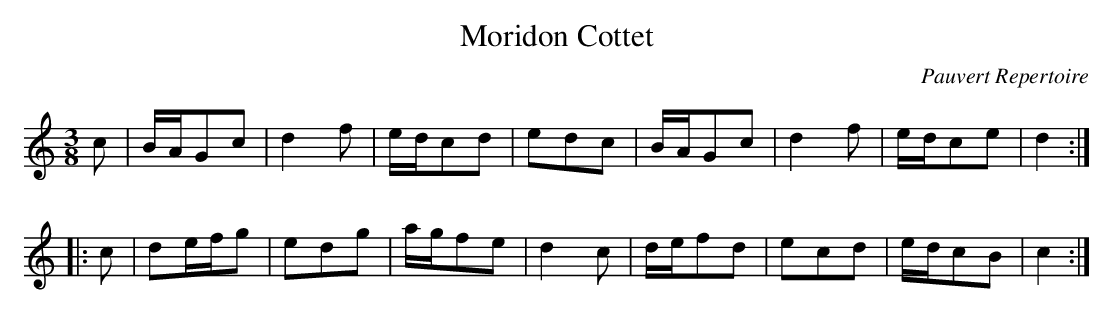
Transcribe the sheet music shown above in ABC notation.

X:1
T: Moridon Cottet
O:Pauvert Repertoire
M:3/8
L:1/8
K:C
c|B/A/Gc|d2f|e/d/cd|edc|\
B/A/Gc|d2f|e/d/ce|d2:|
|:c|de/f/g|edg|a/g/fe|d2c|\
d/e/fd|ecd|e/d/cB|c2:|
